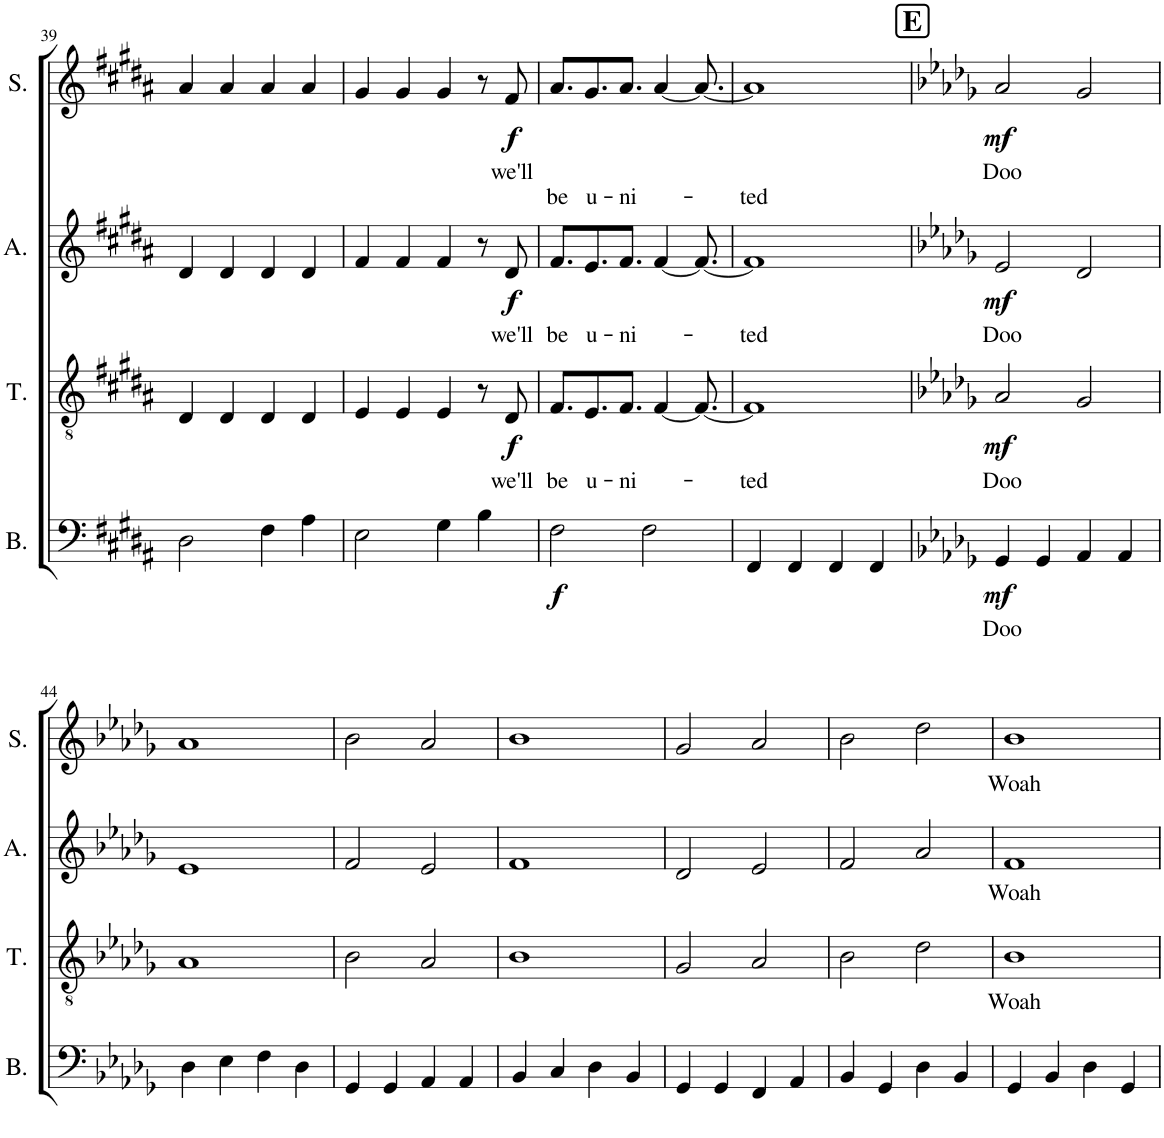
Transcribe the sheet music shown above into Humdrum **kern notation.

**kern	**text	**dynam	**kern	**text	**dynam	**kern	**text	**dynam	**kern	**text	**text	**dynam
*part4	*part4	*part4	*part3	*part3	*part3	*part2	*part2	*part2	*part1	*part1	*part1	*part1
*staff4	*staff4	*staff4	*staff3	*staff3	*staff3	*staff2	*staff2	*staff2	*staff1	*staff1	*staff1	*staff1
*I"Bass	*	*	*I"Tenor	*	*	*I"Alto	*	*	*I"Soprano	*	*	*
*I'B.	*	*	*I'T.	*	*	*I'A.	*	*	*I'S.	*	*	*
!!LO:PB:g=z
*clefF4	*	*	*clefGv2	*	*	*clefG2	*	*	*clefG2	*	*	*
*k[f#c#g#d#a#]	*	*	*k[f#c#g#d#a#]	*	*	*k[f#c#g#d#a#]	*	*	*k[f#c#g#d#a#]	*	*	*
*M4/4	*	*	*M4/4	*	*	*M4/4	*	*	*M4/4	*	*	*
=39	=39	=39	=39	=39	=39	=39	=39	=39	=39	=39	=39	=39
2D#\	.	.	4D#/	.	.	4d#/	.	.	4a#/	.	.	.
.	.	.	4D#/	.	.	4d#/	.	.	4a#/	.	.	.
4F#\	.	.	4D#/	.	.	4d#/	.	.	4a#/	.	.	.
4A#\	.	.	4D#/	.	.	4d#/	.	.	4a#/	.	.	.
=40	=40	=40	=40	=40	=40	=40	=40	=40	=40	=40	=40	=40
2E\	.	.	4E/	.	.	4f#/	.	.	4g#/	.	.	.
.	.	.	4E/	.	.	4f#/	.	.	4g#/	.	.	.
4G#\	.	.	4E/	.	.	4f#/	.	.	4g#/	.	.	.
4B\	.	.	8r	.	.	8r	.	.	8r	.	.	.
!	!	!	!	!LO:LY:b	!LO:DY:b	!	!LO:LY:b	!LO:DY:b	!	!LO:LY:b	!	!LO:DY:b
.	.	.	8D#/	we'll	f	8d#/	we'll	f	8f#/	we'll	.	f
=41	=41	=41	=41	=41	=41	=41	=41	=41	=41	=41	=41	=41
!	!	!LO:DY:b	!	!LO:LY:b	!	!	!LO:LY:b	!	!	!	!LO:LY:b	!
2F#\	.	f	8.F#/L	be	.	8.f#/L	be	.	8.a#/L	.	be	.
!	!	!	!	!LO:LY:b	!	!	!LO:LY:b	!	!	!	!LO:LY:b	!
.	.	.	8.E/	u-	.	8.e/	u-	.	8.g#/	.	u-	.
!	!	!	!	!LO:LY:b	!	!	!LO:LY:b	!	!	!	!LO:LY:b	!
.	.	.	8.F#/J	-ni-	.	8.f#/J	-ni-	.	8.a#/J	.	-ni-	.
2F#\	.	.	.	.	.	.	.	.	.	.	.	.
.	.	.	[4F#/	.	.	[4f#/	.	.	[4a#/	.	.	.
.	.	.	8.F#/_	.	.	8.f#/_	.	.	8.a#/_	.	.	.
=42	=42	=42	=42	=42	=42	=42	=42	=42	=42	=42	=42	=42
!	!	!	!	!LO:LY:b	!	!	!LO:LY:b	!	!	!	!LO:LY:b	!
4FF#/	.	.	1F#]	-ted	.	1f#]	-ted	.	1a#]	.	-ted	.
4FF#/	.	.	.	.	.	.	.	.	.	.	.	.
4FF#/	.	.	.	.	.	.	.	.	.	.	.	.
4FF#/	.	.	.	.	.	.	.	.	.	.	.	.
!!LO:REH:place=s1:a:B:cj:fs=14:t=E
=43	=43	=43	=43	=43	=43	=43	=43	=43	=43	=43	=43	=43
*k[b-e-a-d-g-]	*	*	*k[b-e-a-d-g-]	*	*	*k[b-e-a-d-g-]	*	*	*k[b-e-a-d-g-]	*	*	*
!	!LO:LY:b	!LO:DY:b	!	!LO:LY:b	!LO:DY:b	!	!LO:LY:b	!LO:DY:b	!	!LO:LY:b	!	!LO:DY:b
4GG-/	Doo	mf	2A-/	Doo	mf	2e-/	Doo	mf	2a-/	Doo	.	mf
4GG-/	.	.	.	.	.	.	.	.	.	.	.	.
4AA-/	.	.	2G-/	.	.	2d-/	.	.	2g-/	.	.	.
4AA-/	.	.	.	.	.	.	.	.	.	.	.	.
!!LO:LB:g=z
=44	=44	=44	=44	=44	=44	=44	=44	=44	=44	=44	=44	=44
4D-\	.	.	1A-	.	.	1e-	.	.	1a-	.	.	.
4E-\	.	.	.	.	.	.	.	.	.	.	.	.
4F\	.	.	.	.	.	.	.	.	.	.	.	.
4D-\	.	.	.	.	.	.	.	.	.	.	.	.
=45	=45	=45	=45	=45	=45	=45	=45	=45	=45	=45	=45	=45
4GG-/	.	.	2B-\	.	.	2f/	.	.	2b-\	.	.	.
4GG-/	.	.	.	.	.	.	.	.	.	.	.	.
4AA-/	.	.	2A-/	.	.	2e-/	.	.	2a-/	.	.	.
4AA-/	.	.	.	.	.	.	.	.	.	.	.	.
=46	=46	=46	=46	=46	=46	=46	=46	=46	=46	=46	=46	=46
4BB-/	.	.	1B-	.	.	1f	.	.	1b-	.	.	.
4C/	.	.	.	.	.	.	.	.	.	.	.	.
4D-\	.	.	.	.	.	.	.	.	.	.	.	.
4BB-/	.	.	.	.	.	.	.	.	.	.	.	.
=47	=47	=47	=47	=47	=47	=47	=47	=47	=47	=47	=47	=47
4GG-/	.	.	2G-/	.	.	2d-/	.	.	2g-/	.	.	.
4GG-/	.	.	.	.	.	.	.	.	.	.	.	.
4FF/	.	.	2A-/	.	.	2e-/	.	.	2a-/	.	.	.
4AA-/	.	.	.	.	.	.	.	.	.	.	.	.
=48	=48	=48	=48	=48	=48	=48	=48	=48	=48	=48	=48	=48
4BB-/	.	.	2B-\	.	.	2f/	.	.	2b-\	.	.	.
4GG-/	.	.	.	.	.	.	.	.	.	.	.	.
4D-\	.	.	2d-\	.	.	2a-/	.	.	2dd-\	.	.	.
4BB-/	.	.	.	.	.	.	.	.	.	.	.	.
=49	=49	=49	=49	=49	=49	=49	=49	=49	=49	=49	=49	=49
!	!	!	!	!LO:LY:b	!	!	!LO:LY:b	!	!	!LO:LY:b	!	!
4GG-/	.	.	1B-	Woah	.	1f	Woah	.	1b-	Woah	.	.
4BB-/	.	.	.	.	.	.	.	.	.	.	.	.
4D-\	.	.	.	.	.	.	.	.	.	.	.	.
4GG-/	.	.	.	.	.	.	.	.	.	.	.	.
=	=	=	=	=	=	=	=	=	=	=	=	=
*-	*-	*-	*-	*-	*-	*-	*-	*-	*-	*-	*-	*-
